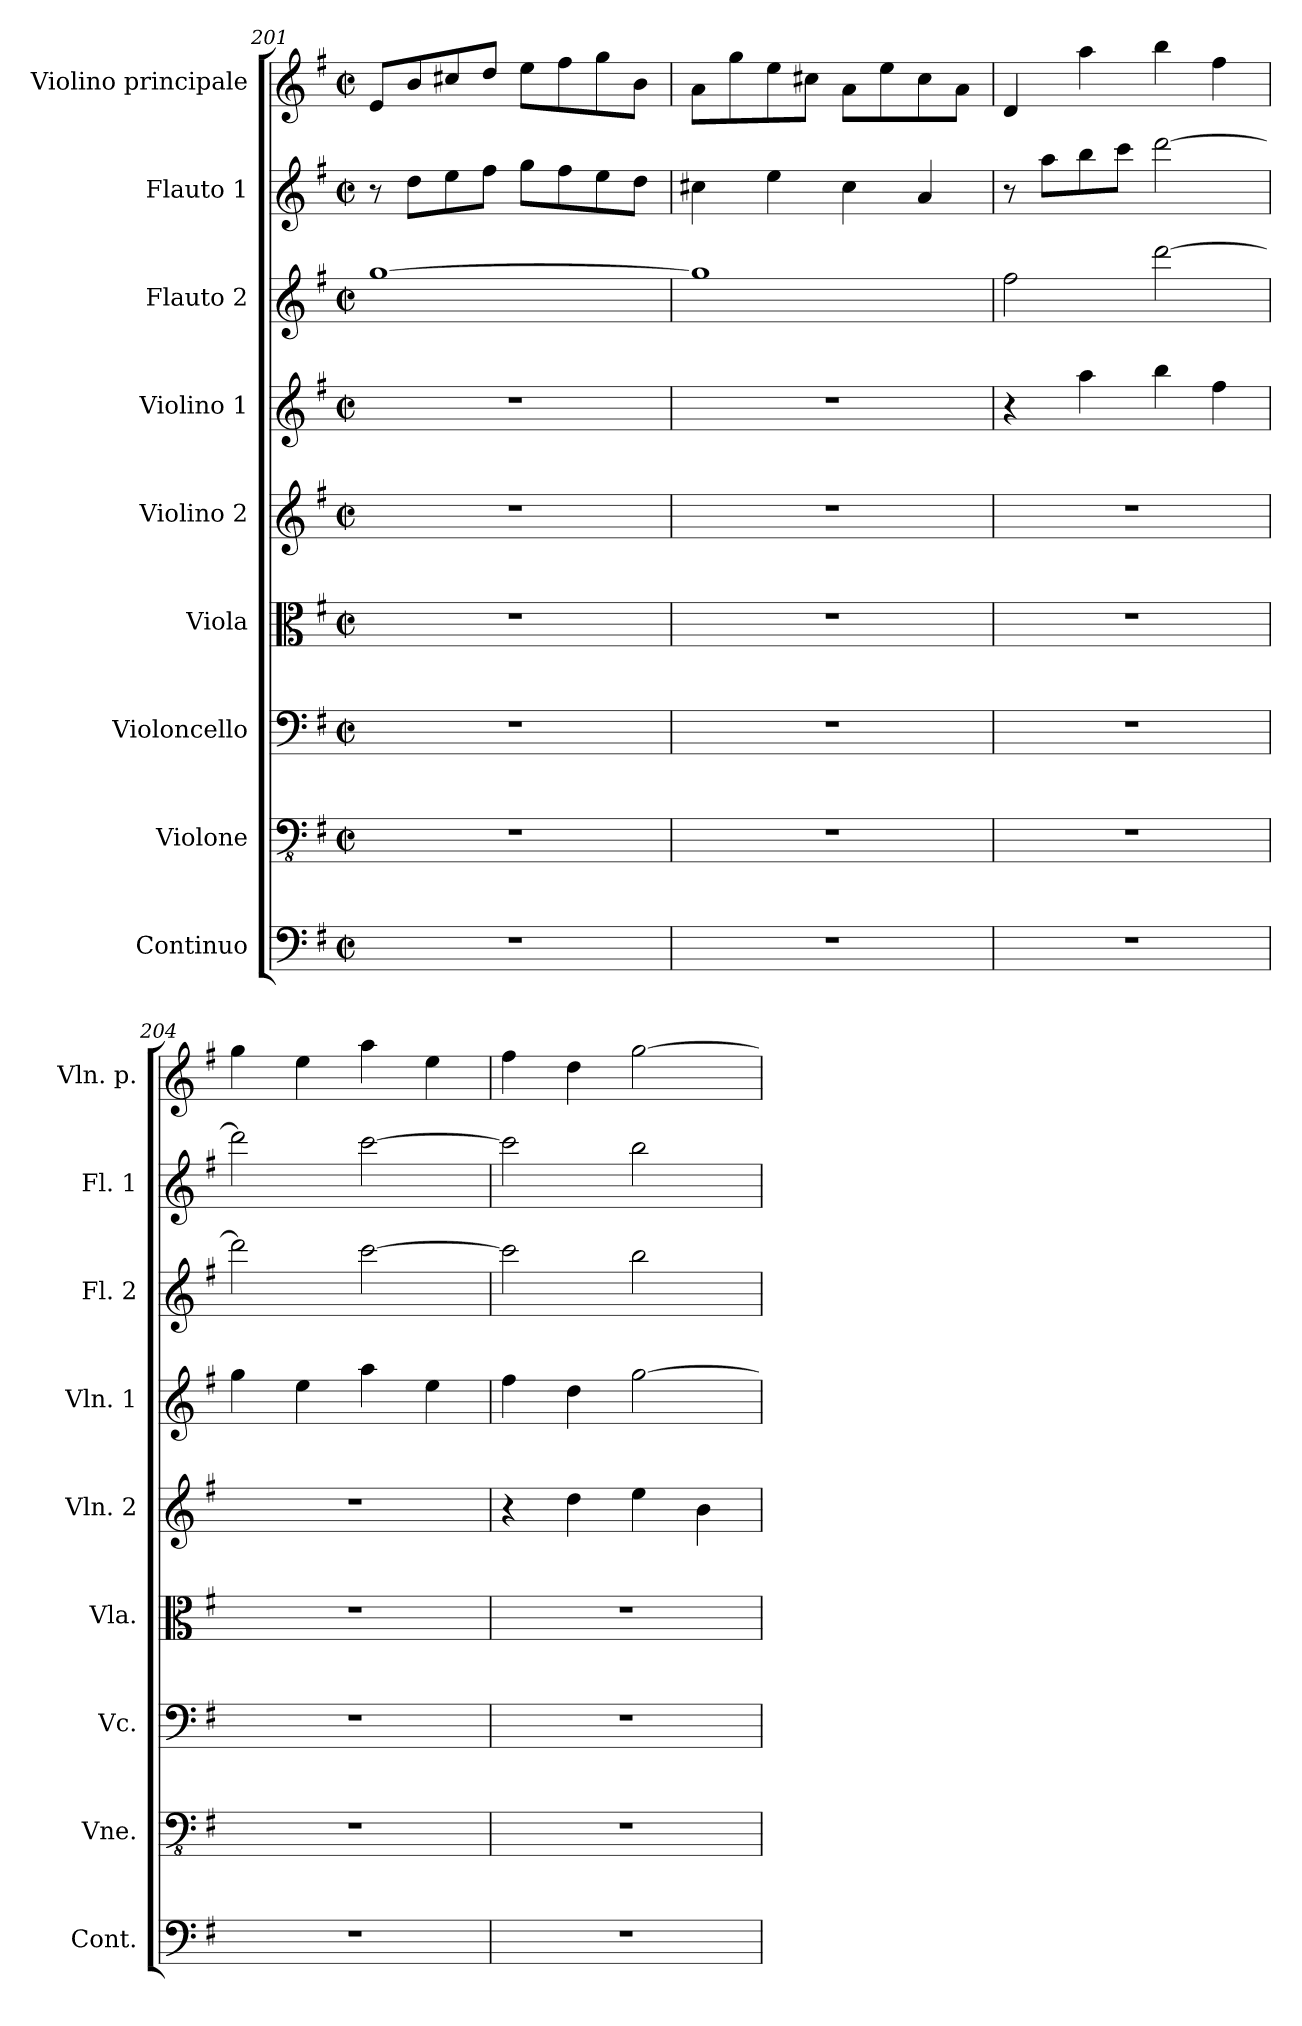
**kern	**kern	**kern	**kern	**kern	**kern	**kern	**kern	**kern
*part9	*part8	*part7	*part6	*part5	*part4	*part3	*part2	*part1
*staff9	*staff8	*staff7	*staff6	*staff5	*staff4	*staff3	*staff2	*staff1
*I"Continuo	*I"Violone	*I"Violoncello	*I"Viola	*I"Violino 2	*I"Violino 1	*I"Flauto 2	*I"Flauto 1	*I"Violino principale
*I'Cont.	*I'Vne.	*I'Vc.	*I'Vla.	*I'Vln. 2	*I'Vln. 1	*I'Fl. 2	*I'Fl. 1	*I'Vln. p.
*clefF4	*clefFv4	*clefF4	*clefC3	*clefG2	*clefG2	*clefG2	*clefG2	*clefG2
*	*ITrd7c12	*	*	*	*	*	*	*
*k[f#]	*k[f#]	*k[f#]	*k[f#]	*k[f#]	*k[f#]	*k[f#]	*k[f#]	*k[f#]
*M2/2	*M2/2	*M2/2	*M2/2	*M2/2	*M2/2	*M2/2	*M2/2	*M2/2
*met(c|)	*met(c|)	*met(c|)	*met(c|)	*met(c|)	*met(c|)	*met(c|)	*met(c|)	*met(c|)
=201	=201	=201	=201	=201	=201	=201	=201	=201
1r	1r	1r	1r	1r	1r	[1gg	8r	8e/L
.	.	.	.	.	.	.	8dd\L	8b/
.	.	.	.	.	.	.	8ee\	8cc#X/
.	.	.	.	.	.	.	8ff#\J	8dd/J
.	.	.	.	.	.	.	8gg\L	8ee\L
.	.	.	.	.	.	.	8ff#\	8ff#\
.	.	.	.	.	.	.	8ee\	8gg\
.	.	.	.	.	.	.	8dd\J	8b\J
=202	=202	=202	=202	=202	=202	=202	=202	=202
1r	1r	1r	1r	1r	1r	1gg]	4cc#X\	8a\L
.	.	.	.	.	.	.	.	8gg\
.	.	.	.	.	.	.	4ee\	8ee\
.	.	.	.	.	.	.	.	8cc#X\J
.	.	.	.	.	.	.	4cc#\	8a\L
.	.	.	.	.	.	.	.	8ee\
.	.	.	.	.	.	.	4a/	8cc#\
.	.	.	.	.	.	.	.	8a\J
=203	=203	=203	=203	=203	=203	=203	=203	=203
1r	1r	1r	1r	1r	4r	2ff#\	8r	4d/
.	.	.	.	.	.	.	8aa\L	.
.	.	.	.	.	4aa\	.	8bb\	4aa\
.	.	.	.	.	.	.	8ccc\J	.
.	.	.	.	.	4bb\	[2ddd\	[2ddd\	4bb\
.	.	.	.	.	4ff#\	.	.	4ff#\
=204	=204	=204	=204	=204	=204	=204	=204	=204
1r	1r	1r	1r	1r	4gg\	2ddd\]	2ddd\]	4gg\
.	.	.	.	.	4ee\	.	.	4ee\
.	.	.	.	.	4aa\	[2ccc\	[2ccc\	4aa\
.	.	.	.	.	4ee\	.	.	4ee\
=205	=205	=205	=205	=205	=205	=205	=205	=205
1r	1r	1r	1r	4r	4ff#\	2ccc\]	2ccc\]	4ff#\
.	.	.	.	4dd\	4dd\	.	.	4dd\
.	.	.	.	4ee\	[2gg\	2bb\	2bb\	[2gg\
.	.	.	.	4b\	.	.	.	.
=	=	=	=	=	=	=	=	=
*-	*-	*-	*-	*-	*-	*-	*-	*-
